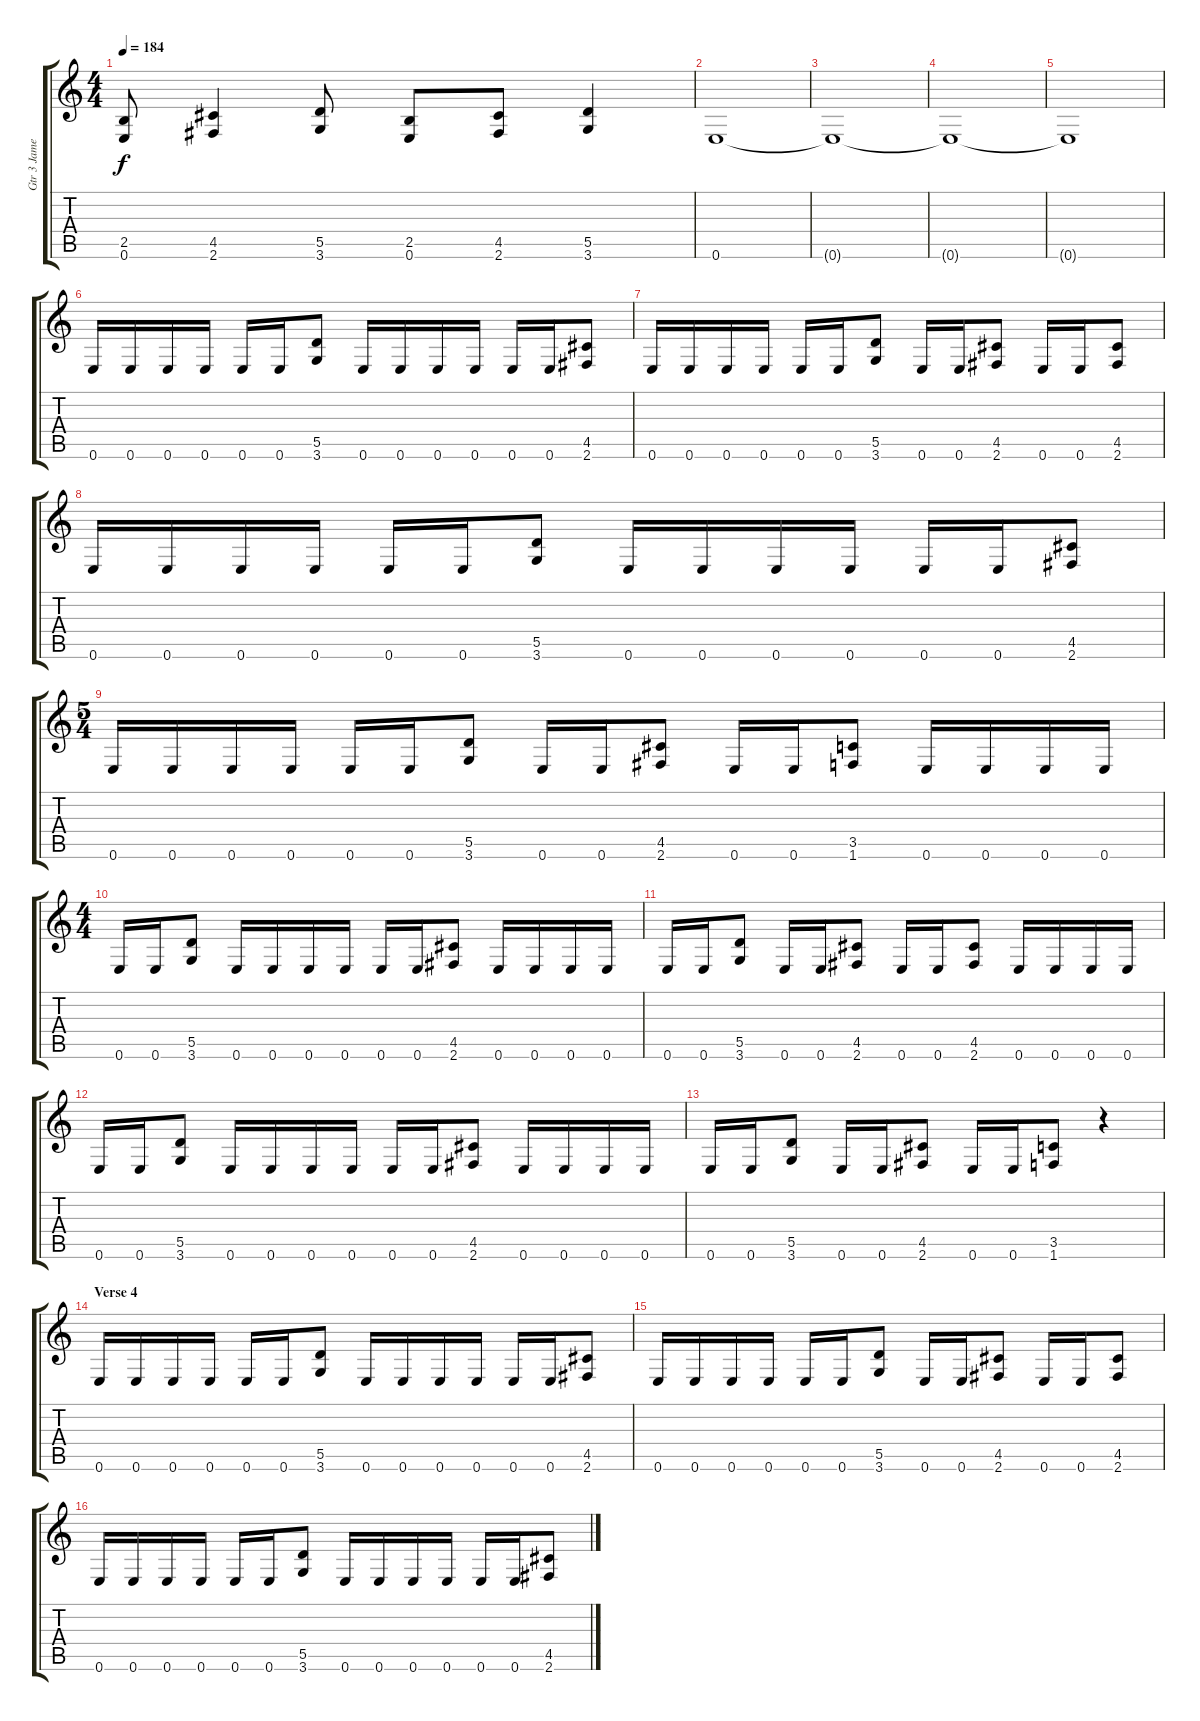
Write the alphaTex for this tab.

\track ("Gtr 3 James" "Gtr 3 Jame") {instrument distortionguitar}
\staff {score tabs}
\tuning (E4 B3 G3 D3 A2 E2) {hide}
\ts (4 4)
\tempo 184
\clef g2
\ks c
(2.5 0.6).8{dy f} (4.5 2.6).4 (5.5 3.6).8 (2.5 0.6).8 (4.5 2.6).8 (5.5 3.6).4 |
0.6.1 |
0.6{t}.1 |
0.6{t}.1 |
0.6{t}.1 |
0.6.16 0.6.16 0.6.16 0.6.16 0.6.16 0.6.16 (5.5 3.6).8 0.6.16 0.6.16 0.6.16 0.6.16 0.6.16 0.6.16 (4.5 2.6).8 |
0.6.16 0.6.16 0.6.16 0.6.16 0.6.16 0.6.16 (5.5 3.6).8 0.6.16 0.6.16 (4.5 2.6).8 0.6.16 0.6.16 (4.5 2.6).8 |
0.6.16 0.6.16 0.6.16 0.6.16 0.6.16 0.6.16 (5.5 3.6).8 0.6.16 0.6.16 0.6.16 0.6.16 0.6.16 0.6.16 (4.5 2.6).8 |
\ts (5 4)
0.6.16 0.6.16 0.6.16 0.6.16 0.6.16 0.6.16 (5.5 3.6).8 0.6.16 0.6.16 (4.5 2.6).8 0.6.16 0.6.16 (3.5 1.6).8 0.6.16 0.6.16 0.6.16 0.6.16 |
\ts (4 4)
0.6.16 0.6.16 (5.5 3.6).8 0.6.16 0.6.16 0.6.16 0.6.16 0.6.16 0.6.16 (4.5 2.6).8 0.6.16 0.6.16 0.6.16 0.6.16 |
0.6.16 0.6.16 (5.5 3.6).8 0.6.16 0.6.16 (4.5 2.6).8 0.6.16 0.6.16 (4.5 2.6).8 0.6.16 0.6.16 0.6.16 0.6.16 |
0.6.16 0.6.16 (5.5 3.6).8 0.6.16 0.6.16 0.6.16 0.6.16 0.6.16 0.6.16 (4.5 2.6).8 0.6.16 0.6.16 0.6.16 0.6.16 |
0.6.16 0.6.16 (5.5 3.6).8 0.6.16 0.6.16 (4.5 2.6).8 0.6.16 0.6.16 (3.5 1.6).8 r.4 |
\section ("" "Verse 4")
0.6.16 0.6.16 0.6.16 0.6.16 0.6.16 0.6.16 (5.5 3.6).8 0.6.16 0.6.16 0.6.16 0.6.16 0.6.16 0.6.16 (4.5 2.6).8 |
0.6.16 0.6.16 0.6.16 0.6.16 0.6.16 0.6.16 (5.5 3.6).8 0.6.16 0.6.16 (4.5 2.6).8 0.6.16 0.6.16 (4.5 2.6).8 |
0.6.16 0.6.16 0.6.16 0.6.16 0.6.16 0.6.16 (5.5 3.6).8 0.6.16 0.6.16 0.6.16 0.6.16 0.6.16 0.6.16 (4.5 2.6).8
